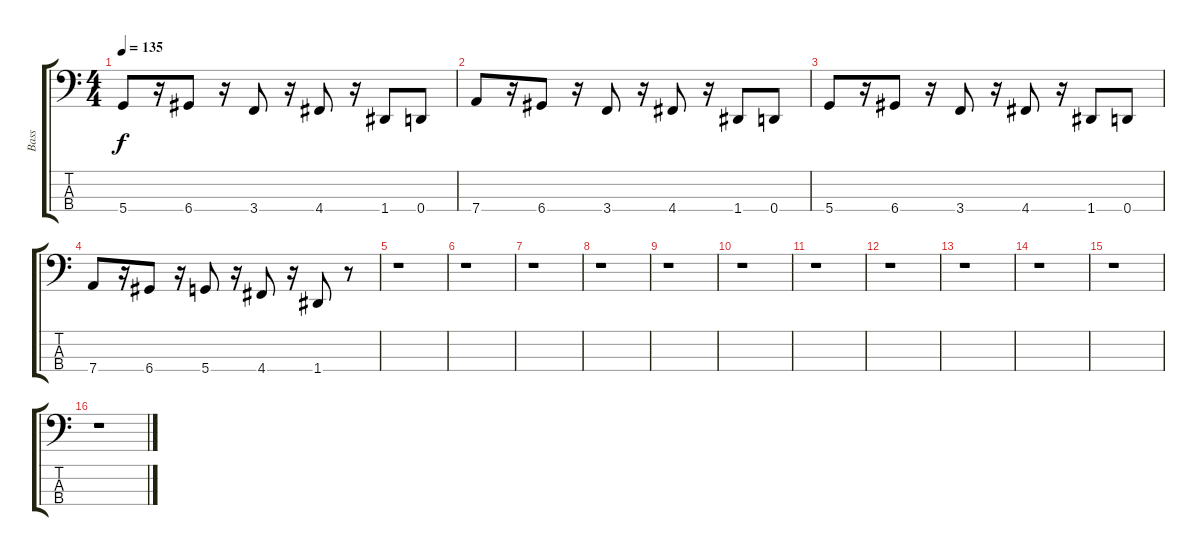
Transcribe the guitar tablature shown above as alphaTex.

\track ("Bass" "Bass") {instrument electricbasspick}
\staff {score tabs}
\tuning (G2 D2 A1 D1) {hide}
\ts (4 4)
\tempo 135
\clef f4
\ks c
5.4.8{dy f} r.16 6.4.8 r.16 3.4.8 r.16 4.4.8 r.16 1.4.8 0.4.8 |
7.4.8 r.16 6.4.8 r.16 3.4.8 r.16 4.4.8 r.16 1.4.8 0.4.8 |
5.4.8 r.16 6.4.8 r.16 3.4.8 r.16 4.4.8 r.16 1.4.8 0.4.8 |
7.4.8 r.16 6.4.8 r.16 5.4.8 r.16 4.4.8 r.16 1.4.8 r.8 |
r.1 |
r.1 |
r.1 |
r.1 |
r.1 |
r.1 |
r.1 |
r.1 |
r.1 |
r.1 |
r.1 |
r.1
